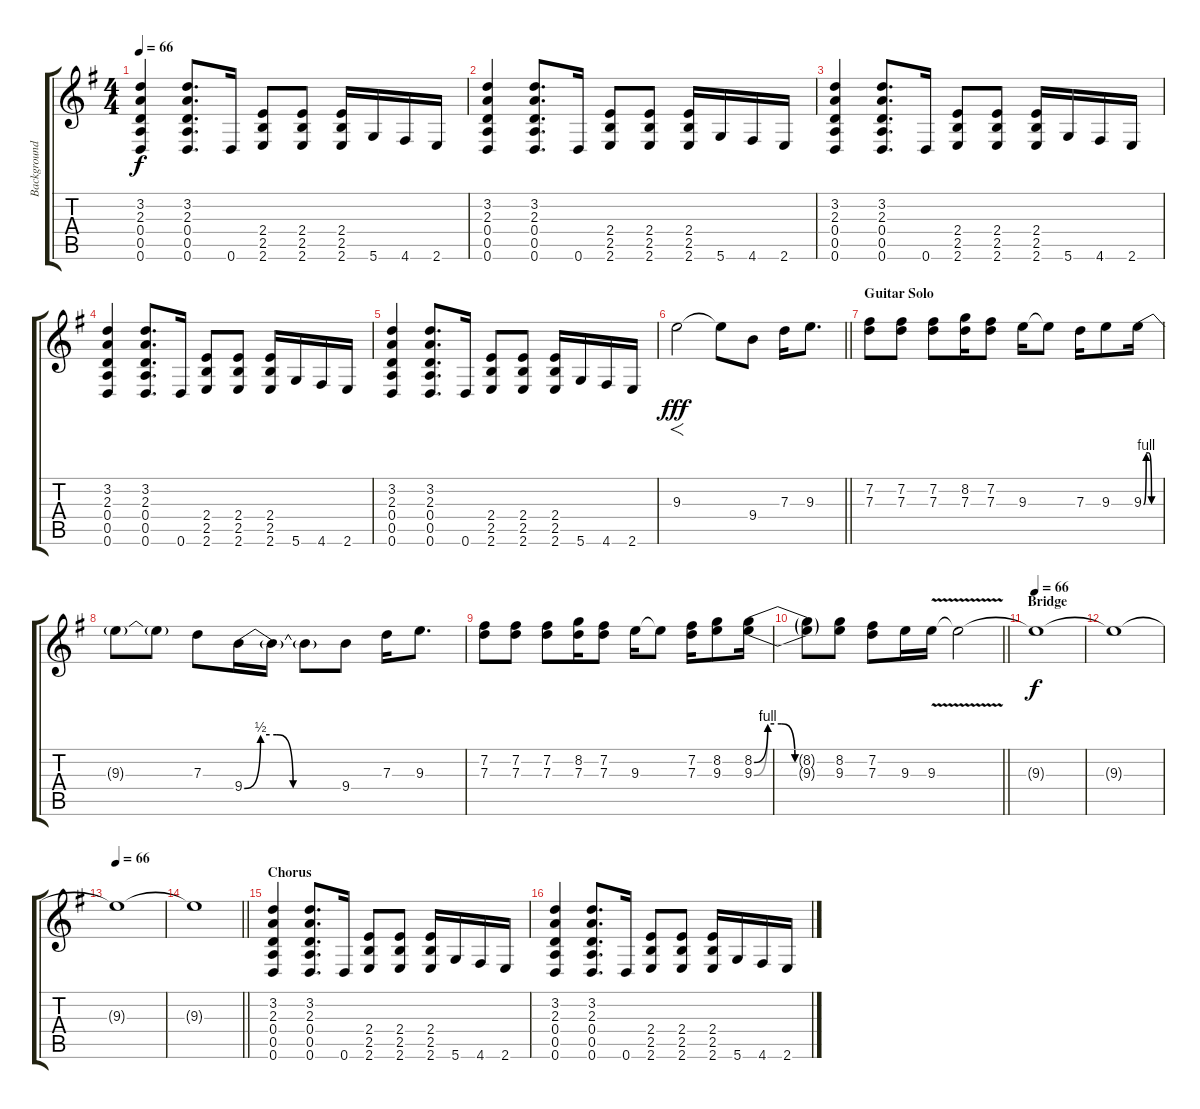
\track ("Background Guitar" "Background") {instrument distortionguitar}
\staff {score tabs}
\tuning (E4 B3 G3 D3 A2 D2) {hide}
\ts (4 4)
\tempo 66
\clef g2
\ks g
(3.2 2.3 0.4 0.5 0.6).4{dy f} (3.2 2.3 0.4 0.5 0.6).8{d} 0.6.16 (2.4 2.5 2.6).8 (2.4 2.5 2.6).8 (2.4 2.5 2.6).16 5.6.16 4.6.16 2.6.16 |
(3.2 2.3 0.4 0.5 0.6).4 (3.2 2.3 0.4 0.5 0.6).8{d} 0.6.16 (2.4 2.5 2.6).8 (2.4 2.5 2.6).8 (2.4 2.5 2.6).16 5.6.16 4.6.16 2.6.16 |
(3.2 2.3 0.4 0.5 0.6).4 (3.2 2.3 0.4 0.5 0.6).8{d} 0.6.16 (2.4 2.5 2.6).8 (2.4 2.5 2.6).8 (2.4 2.5 2.6).16 5.6.16 4.6.16 2.6.16 |
(3.2 2.3 0.4 0.5 0.6).4 (3.2 2.3 0.4 0.5 0.6).8{d} 0.6.16 (2.4 2.5 2.6).8 (2.4 2.5 2.6).8 (2.4 2.5 2.6).16 5.6.16 4.6.16 2.6.16 |
(3.2 2.3 0.4 0.5 0.6).4 (3.2 2.3 0.4 0.5 0.6).8{d} 0.6.16 (2.4 2.5 2.6).8 (2.4 2.5 2.6).8 (2.4 2.5 2.6).16 5.6.16 4.6.16 2.6.16 |
\barLineRight lightlight
9.3.2{f dy fff} 9.3{t}.8 9.4.8 7.3.16 9.3.8{d} |
\section ("" "Guitar Solo")
(7.2 7.3).8 (7.2 7.3).8 (7.2 7.3).8 (8.2 7.3).16 (7.2 7.3).8 9.3.16 9.3{t}.8 7.3.16 9.3.8 9.3{be (custom 0 0 10 4 20 4 30 0 60 0)}.16 |
9.3{t}.8 9.3{t}.8 7.3.8 9.4{be (custom 0 0 10 2 20 2 30 0 60 0)}.16 9.4{t}.16 9.4{t}.8 9.4.8 7.3.16 9.3.8{d} |
(7.2 7.3).8 (7.2 7.3).8 (7.2 7.3).8 (8.2 7.3).16 (7.2 7.3).8 9.3.16 9.3{t}.8 (7.2 7.3).16 (8.2 9.3).8 (8.2{be (custom 0 0 10 4 20 4 30 0 60 0)} 9.3{be (custom 0 0 10 4 20 4 30 0 60 0)}).16 |
\barLineRight lightlight
(8.2{t} 9.3{t}).8 (8.2 9.3).8 (7.2 7.3).8 9.3.16 9.3{v}.16 9.3{t}.2 |
\section ("" "Bridge")
\tempo 66
9.3{t}.1{dy f} |
9.3{t}.1 |
\tempo 66
9.3{t}.1 |
\barLineRight lightlight
9.3{t}.1 |
\section ("" "Chorus")
(3.2 2.3 0.4 0.5 0.6).4 (3.2 2.3 0.4 0.5 0.6).8{d} 0.6.16 (2.4 2.5 2.6).8 (2.4 2.5 2.6).8 (2.4 2.5 2.6).16 5.6.16 4.6.16 2.6.16 |
(3.2 2.3 0.4 0.5 0.6).4 (3.2 2.3 0.4 0.5 0.6).8{d} 0.6.16 (2.4 2.5 2.6).8 (2.4 2.5 2.6).8 (2.4 2.5 2.6).16 5.6.16 4.6.16 2.6.16
